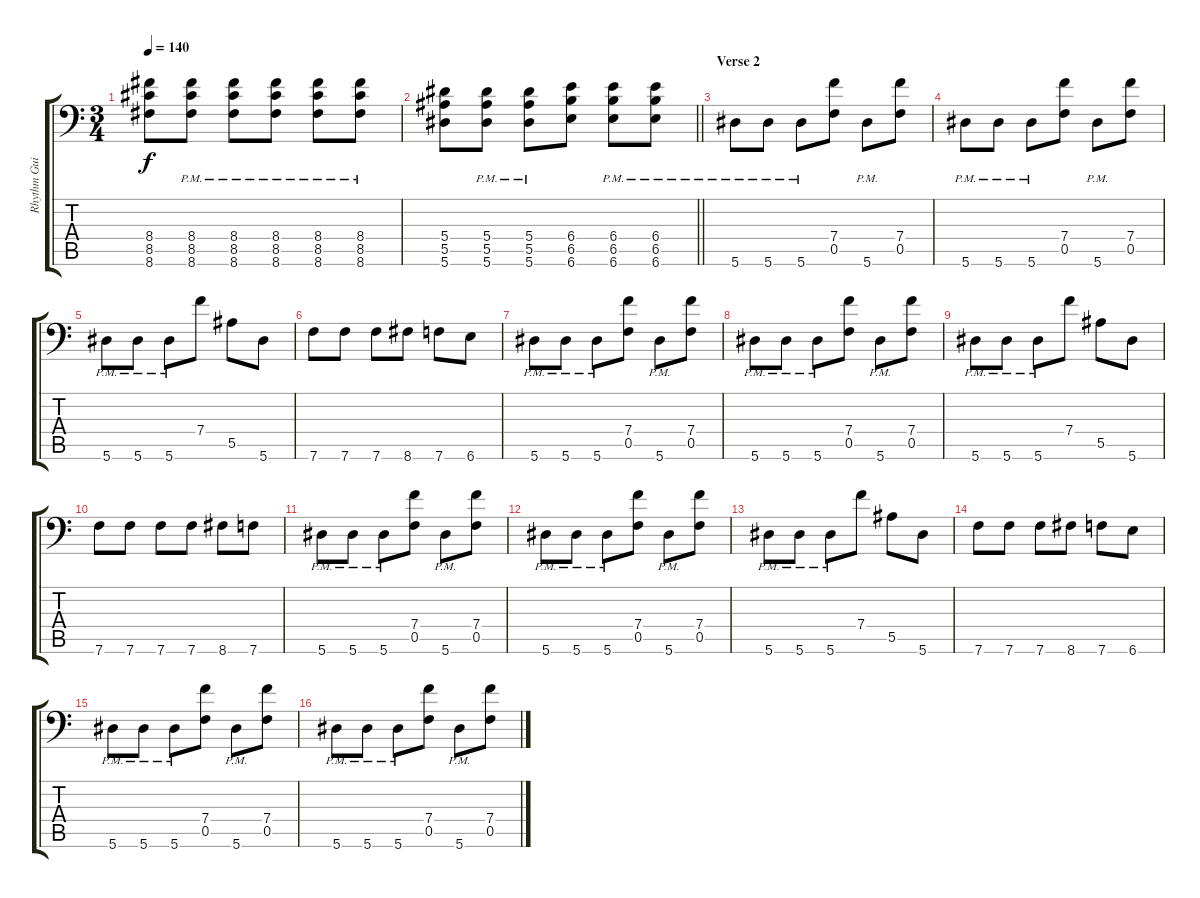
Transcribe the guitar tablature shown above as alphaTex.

\track ("Rhythm Guitar" "Rhythm Gui") {instrument distortionguitar}
\staff {score tabs}
\tuning (C4 G3 Eb3 Bb2 F2 Bb1) {hide}
\ts (3 4)
\tempo 140
\clef f4
\ks c
(8.4 8.5 8.6).8{dy f} (8.4{pm} 8.5{pm} 8.6{pm}).8 (8.4{pm} 8.5{pm} 8.6{pm}).8 (8.4{pm} 8.5{pm} 8.6{pm}).8 (8.4{pm} 8.5{pm} 8.6{pm}).8 (8.4{pm} 8.5{pm} 8.6{pm}).8 |
\barLineRight lightlight
(5.4 5.5 5.6).8 (5.4{pm} 5.5{pm} 5.6{pm}).8 (5.4{pm} 5.5{pm} 5.6{pm}).8 (6.4 6.5 6.6).8 (6.4{pm} 6.5{pm} 6.6{pm}).8 (6.4{pm} 6.5{pm} 6.6{pm}).8 |
\section ("" "Verse 2")
5.6{pm}.8 5.6{pm}.8 5.6{pm}.8 (7.4 0.5).8 5.6{pm}.8 (7.4 0.5).8 |
5.6{pm}.8 5.6{pm}.8 5.6{pm}.8 (7.4 0.5).8 5.6{pm}.8 (7.4 0.5).8 |
5.6{pm}.8 5.6{pm}.8 5.6{pm}.8 7.4.8 5.5.8 5.6.8 |
7.6.8 7.6.8 7.6.8 8.6.8 7.6.8 6.6.8 |
5.6{pm}.8 5.6{pm}.8 5.6{pm}.8 (7.4 0.5).8 5.6{pm}.8 (7.4 0.5).8 |
5.6{pm}.8 5.6{pm}.8 5.6{pm}.8 (7.4 0.5).8 5.6{pm}.8 (7.4 0.5).8 |
5.6{pm}.8 5.6{pm}.8 5.6{pm}.8 7.4.8 5.5.8 5.6.8 |
7.6.8 7.6.8 7.6.8 7.6.8 8.6.8 7.6.8 |
5.6{pm}.8 5.6{pm}.8 5.6{pm}.8 (7.4 0.5).8 5.6{pm}.8 (7.4 0.5).8 |
5.6{pm}.8 5.6{pm}.8 5.6{pm}.8 (7.4 0.5).8 5.6{pm}.8 (7.4 0.5).8 |
5.6{pm}.8 5.6{pm}.8 5.6{pm}.8 7.4.8 5.5.8 5.6.8 |
7.6.8 7.6.8 7.6.8 8.6.8 7.6.8 6.6.8 |
5.6{pm}.8 5.6{pm}.8 5.6{pm}.8 (7.4 0.5).8 5.6{pm}.8 (7.4 0.5).8 |
5.6{pm}.8 5.6{pm}.8 5.6{pm}.8 (7.4 0.5).8 5.6{pm}.8 (7.4 0.5).8
